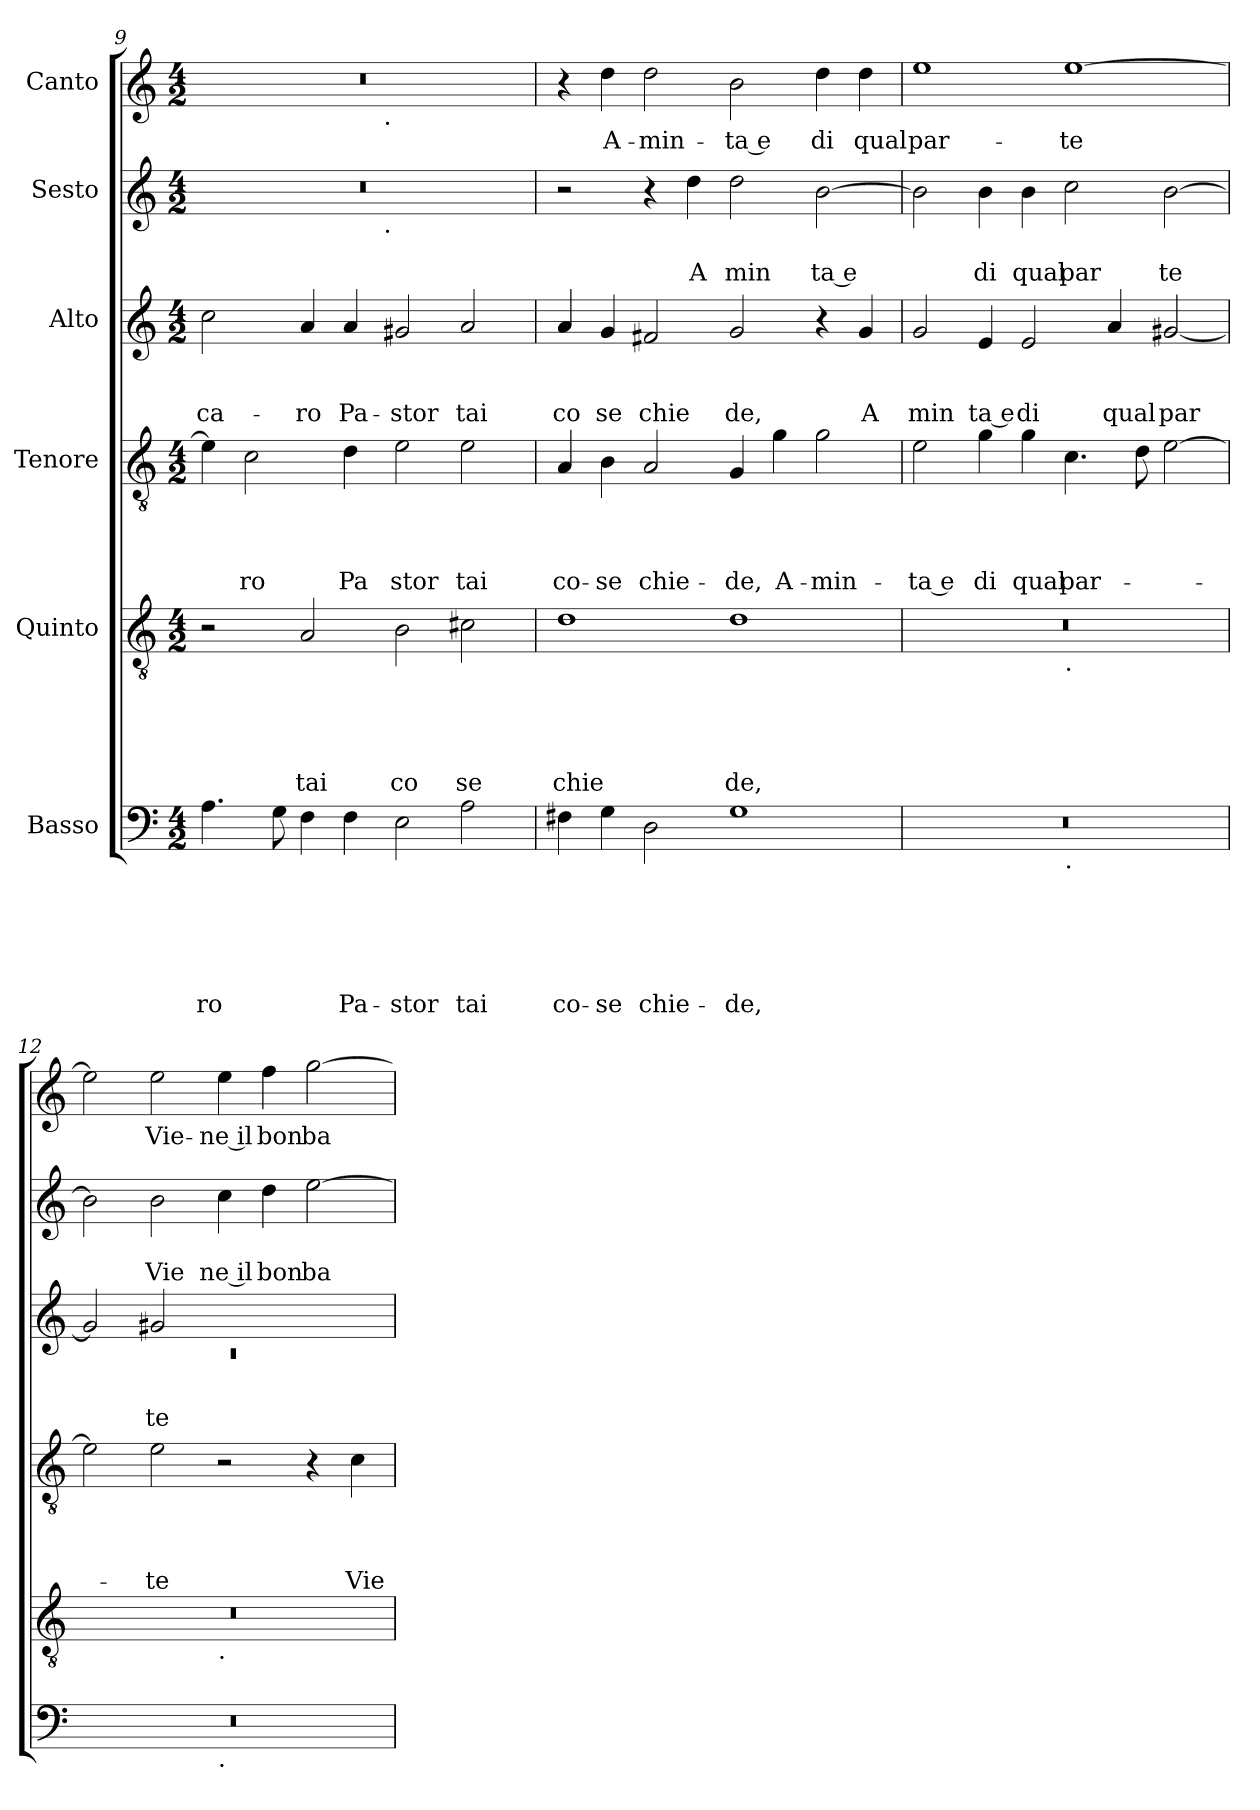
**kern	**text	**text	**text	**text	**text	**text	**kern	**text	**text	**text	**text	**text	**kern	**text	**text	**text	**text	**kern	**text	**text	**text	**kern	**text	**text	**kern	**text
*part6	*part6	*part6	*part6	*part6	*part6	*part6	*part5	*part5	*part5	*part5	*part5	*part5	*part4	*part4	*part4	*part4	*part4	*part3	*part3	*part3	*part3	*part2	*part2	*part2	*part1	*part1
*staff6	*staff6	*staff6	*staff6	*staff6	*staff6	*staff6	*staff5	*staff5	*staff5	*staff5	*staff5	*staff5	*staff4	*staff4	*staff4	*staff4	*staff4	*staff3	*staff3	*staff3	*staff3	*staff2	*staff2	*staff2	*staff1	*staff1
*I"Basso	*	*	*	*	*	*	*I"Quinto	*	*	*	*	*	*I"Tenore	*	*	*	*	*I"Alto	*	*	*	*I"Sesto	*	*	*I"Canto	*
*clefF4	*	*	*	*	*	*	*clefGv2	*	*	*	*	*	*clefGv2	*	*	*	*	*clefG2	*	*	*	*clefG2	*	*	*clefG2	*
*k[]	*	*	*	*	*	*	*k[]	*	*	*	*	*	*k[]	*	*	*	*	*k[]	*	*	*	*k[]	*	*	*k[]	*
*C:	*	*	*	*	*	*	*C:	*	*	*	*	*	*C:	*	*	*	*	*C:	*	*	*	*C:	*	*	*C:	*
*M4/2	*	*	*	*	*	*	*M4/2	*	*	*	*	*	*M4/2	*	*	*	*	*M4/2	*	*	*	*M4/2	*	*	*M4/2	*
=9	=9	=9	=9	=9	=9	=9	=9	=9	=9	=9	=9	=9	=9	=9	=9	=9	=9	=9	=9	=9	=9	=9	=9	=9	=9	=9
!	!	!	!	!	!	!LO:LY:b	!	!	!	!	!	!	!	!	!	!	!	!	!	!	!LO:LY:b	!	!	!	!	!
*	*	*	*	*	*	*	*	*	*	*	*	*	*	*	*	*	*	*	*	*	*	*^	*	*	*^	*
4.A\	.	.	.	.	.	-ro	2r	.	.	.	.	.	4e\]	.	.	.	.	2cc\	.	.	ca-	0r	2ryy	.	.	0r	2ryy	.
!	!	!	!	!	!	!	!	!	!	!	!	!	!	!	!	!	!LO:LY:b	!	!	!	!	!	!	!	!	!	!	!
.	.	.	.	.	.	.	.	.	.	.	.	.	2c\	.	.	.	ro	.	.	.	.	.	.	.	.	.	.	.
8G\	.	.	.	.	.	.	.	.	.	.	.	.	.	.	.	.	.	.	.	.	.	.	.	.	.	.	.	.
!	!	!	!	!	!	!	!	!	!	!	!	!LO:LY:b	!	!	!	!	!	!	!	!	!LO:LY:b	!	!	!	!	!	!	!
4F\	.	.	.	.	.	.	2A/	.	.	.	.	tai	.	.	.	.	.	4a/	.	.	-ro	.	4...ryy	.	.	.	4...ryy	.
!	!	!	!	!	!	!LO:LY:b	!	!	!	!	!	!	!	!	!	!	!LO:LY:b	!	!	!	!LO:LY:b	!	!	!	!	!	!	!
4F\	.	.	.	.	.	Pa-	.	.	.	.	.	.	4d\	.	.	.	Pa	4a/	.	.	Pa-	.	.	.	.	.	.	.
!	!	!	!	!	!	!	!	!	!	!	!	!	!	!	!	!	!	!	!	!	!	!	!	!	!	!	!LO:TX:b:t=.	!
!	!	!	!	!	!	!	!	!	!	!	!	!	!	!	!	!	!	!	!	!	!	!	!LO:TX:b:t=.	!	!	!	!	!
.	.	.	.	.	.	.	.	.	.	.	.	.	.	.	.	.	.	.	.	.	.	.	1ryy	.	.	.	1ryy	.
!	!	!	!	!	!	!LO:LY:b	!	!	!	!	!	!LO:LY:b	!	!	!	!	!LO:LY:b	!	!	!	!LO:LY:b	!	!	!	!	!	!	!
2E\	.	.	.	.	.	-stor	2B\	.	.	.	.	co	2e\	.	.	.	stor	2g#X/	.	.	-stor	.	.	.	.	.	.	.
!	!	!	!	!	!	!LO:LY:b	!	!	!	!	!	!LO:LY:b	!	!	!	!	!LO:LY:b	!	!	!	!LO:LY:b	!	!	!	!	!	!	!
2A\	.	.	.	.	.	tai	2c#X\	.	.	.	.	se	2e\	.	.	.	tai	2a/	.	.	tai	.	.	.	.	.	.	.
.	.	.	.	.	.	.	.	.	.	.	.	.	.	.	.	.	.	.	.	.	.	.	32ryy	.	.	.	32ryy	.
!!LO:PB:g=z
=10	=10	=10	=10	=10	=10	=10	=10	=10	=10	=10	=10	=10	=10	=10	=10	=10	=10	=10	=10	=10	=10	=10	=10	=10	=10	=10	=10	=10
!	!	!	!	!	!	!LO:LY:b	!	!	!	!	!	!LO:LY:b	!	!	!	!	!LO:LY:b	!	!	!	!LO:LY:b	!	!	!	!	!	!	!
*	*	*	*	*	*	*	*	*	*	*	*	*	*	*	*	*	*	*	*	*	*	*v	*v	*	*	*	*	*
*	*	*	*	*	*	*	*	*	*	*	*	*	*	*	*	*	*	*	*	*	*	*	*	*	*v	*v	*
4F#X\	.	.	.	.	.	co-	1d	.	.	.	.	chie	4A/	.	.	.	co-	4a/	.	.	co	2r	.	.	4r	.
!	!	!	!	!	!	!LO:LY:b	!	!	!	!	!	!	!	!	!	!	!LO:LY:b	!	!	!	!LO:LY:b	!	!	!	!	!LO:LY:b
4G\	.	.	.	.	.	-se	.	.	.	.	.	.	4B\	.	.	.	-se	4g/	.	.	se	.	.	.	4dd\	A-
!	!	!	!	!	!	!LO:LY:b	!	!	!	!	!	!	!	!	!	!	!LO:LY:b	!	!	!	!LO:LY:b	!	!	!	!	!LO:LY:b
2D\	.	.	.	.	.	chie-	.	.	.	.	.	.	2A/	.	.	.	chie-	2f#X/	.	.	chie	4r	.	.	2dd\	-min-
!	!	!	!	!	!	!	!	!	!	!	!	!	!	!	!	!	!	!	!	!	!	!	!	!LO:LY:b	!	!
.	.	.	.	.	.	.	.	.	.	.	.	.	.	.	.	.	.	.	.	.	.	4dd\	.	A	.	.
!	!	!	!	!	!	!LO:LY:b	!	!	!	!	!	!LO:LY:b	!	!	!	!	!LO:LY:b	!	!	!	!LO:LY:b	!	!	!LO:LY:b	!	!LO:LY:b:rj
1G	.	.	.	.	.	-de,	1d	.	.	.	.	de,	4G/	.	.	.	-de,	2g/	.	.	de,	2dd\	.	min	2b\	-ta e
!	!	!	!	!	!	!	!	!	!	!	!	!	!	!	!	!	!LO:LY:b	!	!	!	!	!	!	!	!	!
.	.	.	.	.	.	.	.	.	.	.	.	.	4g\	.	.	.	A-	.	.	.	.	.	.	.	.	.
!	!	!	!	!	!	!	!	!	!	!	!	!	!	!	!	!	!LO:LY:b	!	!	!	!	!	!	!LO:LY:b	!	!LO:LY:b
.	.	.	.	.	.	.	.	.	.	.	.	.	2g\	.	.	.	-min-	4r	.	.	.	[>2b\	.	ta e	4dd\	di
!	!	!	!	!	!	!	!	!	!	!	!	!	!	!	!	!	!	!	!	!	!LO:LY:b	!	!	!	!	!LO:LY:b
.	.	.	.	.	.	.	.	.	.	.	.	.	.	.	.	.	.	4g/	.	.	A	.	.	.	4dd\	qual
=11	=11	=11	=11	=11	=11	=11	=11	=11	=11	=11	=11	=11	=11	=11	=11	=11	=11	=11	=11	=11	=11	=11	=11	=11	=11	=11
!	!	!	!	!	!	!	!	!	!	!	!	!	!	!	!	!	!LO:LY:b:rj	!	!	!	!LO:LY:b	!	!	!	!	!LO:LY:b
*^	*	*	*	*	*	*	*^	*	*	*	*	*	*	*	*	*	*	*	*	*	*	*	*	*	*	*
0r	1ryy	.	.	.	.	.	.	0r	1ryy	.	.	.	.	.	2e\	.	.	.	-ta e	2g/	.	.	min	2b\]	.	.	1ee	par-
!	!	!	!	!	!	!	!	!	!	!	!	!	!	!	!	!	!	!	!LO:LY:b	!	!	!	!LO:LY:b:rj	!	!	!LO:LY:b	!	!
.	.	.	.	.	.	.	.	.	.	.	.	.	.	.	4g\	.	.	.	di	4e/	.	.	ta e	4b\	.	di	.	.
!	!	!	!	!	!	!	!	!	!	!	!	!	!	!	!	!	!	!	!LO:LY:b	!	!	!	!LO:LY:b	!	!	!LO:LY:b	!	!
.	.	.	.	.	.	.	.	.	.	.	.	.	.	.	4g\	.	.	.	qual	2e/	.	.	di	4b\	.	qual	.	.
!	!	!	!	!	!	!	!	!	!LO:TX:b:t=.	!	!	!	!	!	!	!	!	!	!	!	!	!	!	!	!	!	!	!
!	!LO:TX:b:t=.	!	!	!	!	!	!	!	!	!	!	!	!	!	!	!	!	!	!	!	!	!	!	!	!	!	!	!
!	!	!	!	!	!	!	!	!	!	!	!	!	!	!	!	!	!	!	!LO:LY:b	!	!	!	!	!	!	!LO:LY:b	!	!LO:LY:b
.	1ryy	.	.	.	.	.	.	.	1ryy	.	.	.	.	.	4.c\	.	.	.	par-	.	.	.	.	2cc\	.	par	[>1ee	-te
!	!	!	!	!	!	!	!	!	!	!	!	!	!	!	!	!	!	!	!	!	!	!	!LO:LY:b	!	!	!	!	!
.	.	.	.	.	.	.	.	.	.	.	.	.	.	.	.	.	.	.	.	4a/	.	.	qual	.	.	.	.	.
.	.	.	.	.	.	.	.	.	.	.	.	.	.	.	8d\	.	.	.	.	.	.	.	.	.	.	.	.	.
!	!	!	!	!	!	!	!	!	!	!	!	!	!	!	!	!	!	!	!	!	!	!	!LO:LY:b	!	!	!LO:LY:b	!	!
.	.	.	.	.	.	.	.	.	.	.	.	.	.	.	[>2e\	.	.	.	.	[<2g#X/	.	.	par	[>2b\	.	te	.	.
=12	=12	=12	=12	=12	=12	=12	=12	=12	=12	=12	=12	=12	=12	=12	=12	=12	=12	=12	=12	=12	=12	=12	=12	=12	=12	=12	=12	=12
*	*	*	*	*	*	*	*	*	*	*	*	*	*	*	*	*	*	*	*	*^	*	*	*	*	*	*	*	*
!	!	!	!	!	!	!	!	!	!	!	!	!	!	!	!	!	!	!	!	!	!LO:N:vis=1	!	!	!	!	!	!	!	!
0r	1ryy	.	.	.	.	.	.	0r	1ryy	.	.	.	.	.	2e\]	.	.	.	.	2g#/]	0rc	.	.	.	2b\]	.	.	2ee\]	.
!	!	!	!	!	!	!	!	!	!	!	!	!	!	!	!	!	!	!	!LO:LY:b	!	!	!	!	!LO:LY:b	!	!	!LO:LY:b	!	!LO:LY:b
.	.	.	.	.	.	.	.	.	.	.	.	.	.	.	2e\	.	.	.	-te	2g#X/	.	.	.	te	2b\	.	Vie	2ee\	Vie-
!	!	!	!	!	!	!	!	!	!LO:TX:b:t=.	!	!	!	!	!	!	!	!	!	!	!	!	!	!	!	!	!	!	!	!
!	!LO:TX:b:t=.	!	!	!	!	!	!	!	!	!	!	!	!	!	!	!	!	!	!	!	!	!	!	!	!	!	!	!	!
!	!	!	!	!	!	!	!	!	!	!	!	!	!	!	!	!	!	!	!	!	!	!	!	!	!	!	!LO:LY:b:rj	!	!LO:LY:b:rj
.	1ryy	.	.	.	.	.	.	.	1ryy	.	.	.	.	.	2r	.	.	.	.	1ryy	.	.	.	.	4cc\	.	ne il	4ee\	-ne il
!	!	!	!	!	!	!	!	!	!	!	!	!	!	!	!	!	!	!	!	!	!	!	!	!	!	!	!LO:LY:b	!	!LO:LY:b
.	.	.	.	.	.	.	.	.	.	.	.	.	.	.	.	.	.	.	.	.	.	.	.	.	4dd\	.	bon	4ff\	bon
!	!	!	!	!	!	!	!	!	!	!	!	!	!	!	!	!	!	!	!	!	!	!	!	!	!	!	!LO:LY:b	!	!LO:LY:b
.	.	.	.	.	.	.	.	.	.	.	.	.	.	.	4r	.	.	.	.	.	.	.	.	.	[>2ee\	.	ba	[>2gg\	ba-
!	!	!	!	!	!	!	!	!	!	!	!	!	!	!	!	!	!	!	!LO:LY:b	!	!	!	!	!	!	!	!	!	!
.	.	.	.	.	.	.	.	.	.	.	.	.	.	.	4c\	.	.	.	Vie-	.	.	.	.	.	.	.	.	.	.
*v	*v	*	*	*	*	*	*	*	*	*	*	*	*	*	*	*	*	*	*	*v	*v	*	*	*	*	*	*	*	*
*	*	*	*	*	*	*	*v	*v	*	*	*	*	*	*	*	*	*	*	*	*	*	*	*	*	*	*	*
=	=	=	=	=	=	=	=	=	=	=	=	=	=	=	=	=	=	=	=	=	=	=	=	=	=	=
*-	*-	*-	*-	*-	*-	*-	*-	*-	*-	*-	*-	*-	*-	*-	*-	*-	*-	*-	*-	*-	*-	*-	*-	*-	*-	*-
